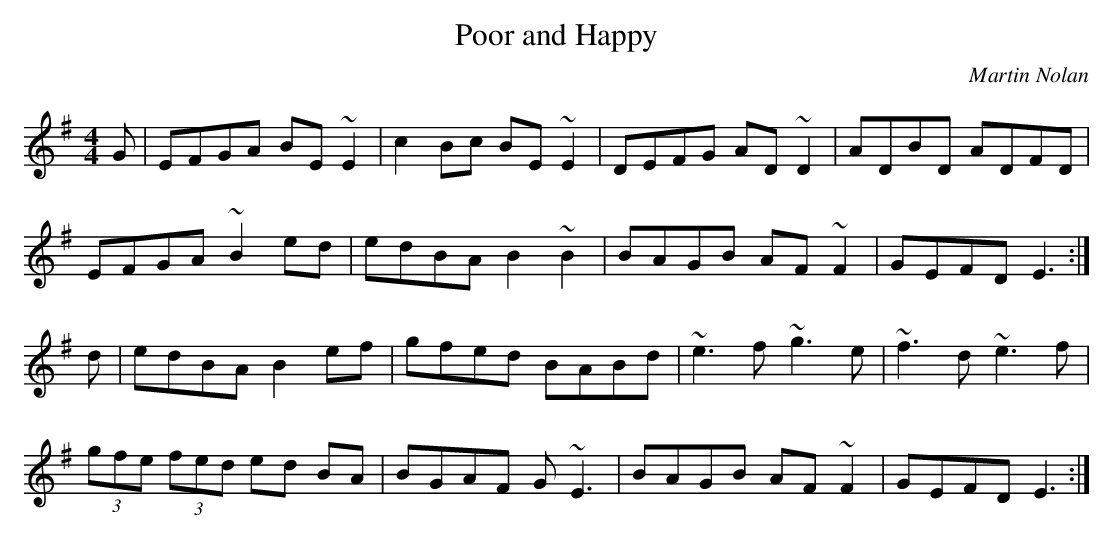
X:1
T:Poor and Happy
C:Martin Nolan
L:1/8
M:4/4
K:Em
G|EFGA BE ~E2| c2 Bc BE ~E2| DEFG AD ~D2| ADBD ADFD|
EFGA ~B2 ed|edBA B2 ~B2| BAGB AF ~F2| GEFD E3:|
d|edBA B2 ef|gfed BABd|~e3 f ~g3 e|~f3 d ~e3 f|
(3gfe (3fed ed BA|BGAF G ~E3|BAGB AF ~F2| GEFD E3:|
